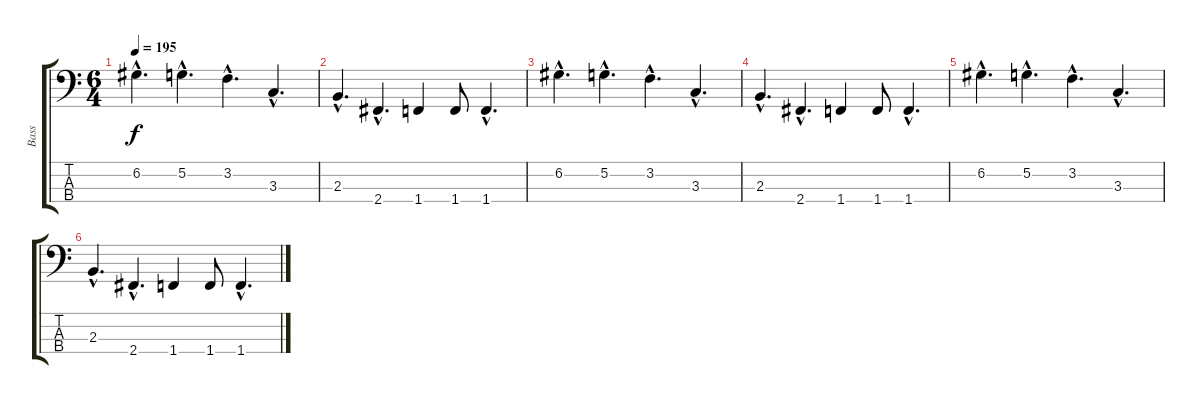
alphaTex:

\track ("Bass" "Bass") {instrument electricbassfinger}
\staff {score tabs}
\tuning (G2 D2 A1 E1) {hide}
\ts (6 4)
\tempo 195
\clef f4
\ks c
6.2{hac}.4{d dy f} 5.2{hac}.4{d} 3.2{hac}.4{d} 3.3{hac}.4{d} |
2.3{hac}.4{d} 2.4{hac}.4{d} 1.4.4 1.4.8 1.4{hac}.4{d} |
6.2{hac}.4{d} 5.2{hac}.4{d} 3.2{hac}.4{d} 3.3{hac}.4{d} |
2.3{hac}.4{d} 2.4{hac}.4{d} 1.4.4 1.4.8 1.4{hac}.4{d} |
6.2{hac}.4{d} 5.2{hac}.4{d} 3.2{hac}.4{d} 3.3{hac}.4{d} |
2.3{hac}.4{d} 2.4{hac}.4{d} 1.4.4 1.4.8 1.4{hac}.4{d}
